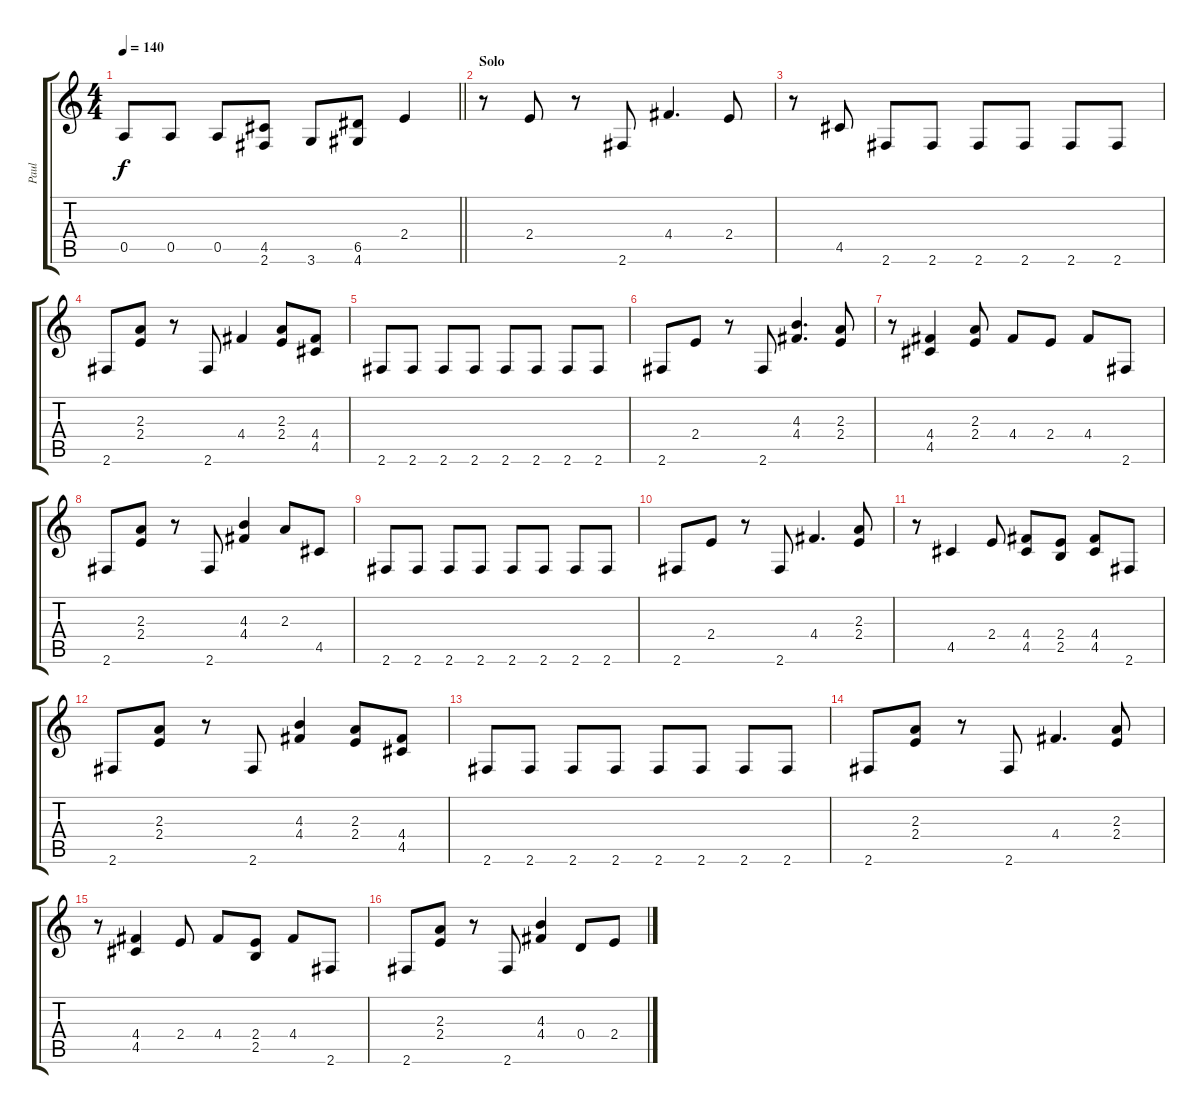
\track ("Paul" "Paul") {instrument distortionguitar}
\staff {score tabs}
\tuning (E4 B3 G3 D3 A2 E2) {hide}
\ts (4 4)
\tempo 140
\clef g2
\barLineRight lightlight
\ks c
0.5.8{dy f} 0.5.8 0.5.8 (4.5 2.6).8 3.6.8 (6.5 4.6).8 2.4.4 |
\section ("" "Solo")
r.8 2.4.8 r.8 2.6.8 4.4.4{d} 2.4.8 |
r.8 4.5.8 2.6.8 2.6.8 2.6.8 2.6.8 2.6.8 2.6.8 |
2.6.8 (2.3 2.4).8 r.8 2.6.8 4.4.4 (2.3 2.4).8 (4.4 4.5).8 |
2.6.8 2.6.8 2.6.8 2.6.8 2.6.8 2.6.8 2.6.8 2.6.8 |
2.6.8 2.4.8 r.8 2.6.8 (4.3 4.4).4{d} (2.3 2.4).8 |
r.8 (4.4 4.5).4 (2.3 2.4).8 4.4.8 2.4.8 4.4.8 2.6.8 |
2.6.8 (2.3 2.4).8 r.8 2.6.8 (4.3 4.4).4 2.3.8 4.5.8 |
2.6.8 2.6.8 2.6.8 2.6.8 2.6.8 2.6.8 2.6.8 2.6.8 |
2.6.8 2.4.8 r.8 2.6.8 4.4.4{d} (2.3 2.4).8 |
r.8 4.5.4 2.4.8 (4.4 4.5).8 (2.4 2.5).8 (4.4 4.5).8 2.6.8 |
2.6.8 (2.3 2.4).8 r.8 2.6.8 (4.3 4.4).4 (2.3 2.4).8 (4.4 4.5).8 |
2.6.8 2.6.8 2.6.8 2.6.8 2.6.8 2.6.8 2.6.8 2.6.8 |
2.6.8 (2.3 2.4).8 r.8 2.6.8 4.4.4{d} (2.3 2.4).8 |
r.8 (4.4 4.5).4 2.4.8 4.4.8 (2.4 2.5).8 4.4.8 2.6.8 |
2.6.8 (2.3 2.4).8 r.8 2.6.8 (4.3 4.4).4 0.4.8 2.4.8
